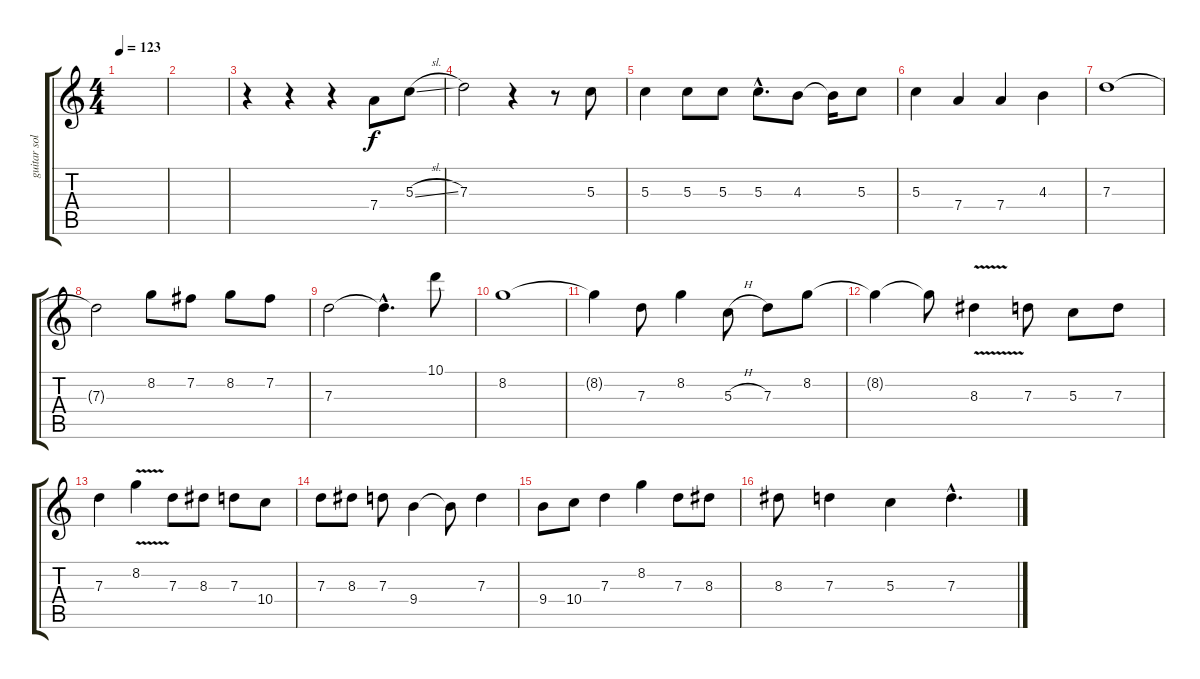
\track ("guitar solo" "guitar sol") {instrument electricguitarclean}
\staff {score tabs}
\tuning (E4 B3 G3 D3 A2 E2) {hide}
\ts (4 4)
\tempo 123
\clef g2
\ks c
|
|
r.4 r.4{instrument overdrivenguitar} r.4 7.4.8 5.3{sl}.8 |
7.3.2 r.4 r.8 5.3.8 |
5.3.4 5.3.8 5.3.8 5.3{hac}.8{d} 4.3.8 4.3{t}.16 5.3.8 |
5.3.4 7.4.4 7.4.4 4.3.4 |
7.3.1 |
7.3{t}.2 8.2.8 7.2.8 8.2.8 7.2.8 |
7.3.2 7.3{hac t}.4{d} 10.1.8 |
8.2.1 |
8.2{t}.4 7.3.8 8.2.4 5.3{h}.8 7.3.8 8.2.8 |
8.2{t}.4 8.2{t}.8 8.3{v}.4 7.3.8 5.3.8 7.3.8 |
7.3.4 8.2{v}.4 7.3.8 8.3.8 7.3.8 10.4.8 |
7.3.8 8.3.8 7.3.8 9.4.4 9.4{t}.8 7.3.4 |
9.4.8 10.4.8 7.3.4 8.2.4 7.3.8 8.3.8 |
8.3.8 7.3.4 5.3.4 7.3{hac}.4{d}
